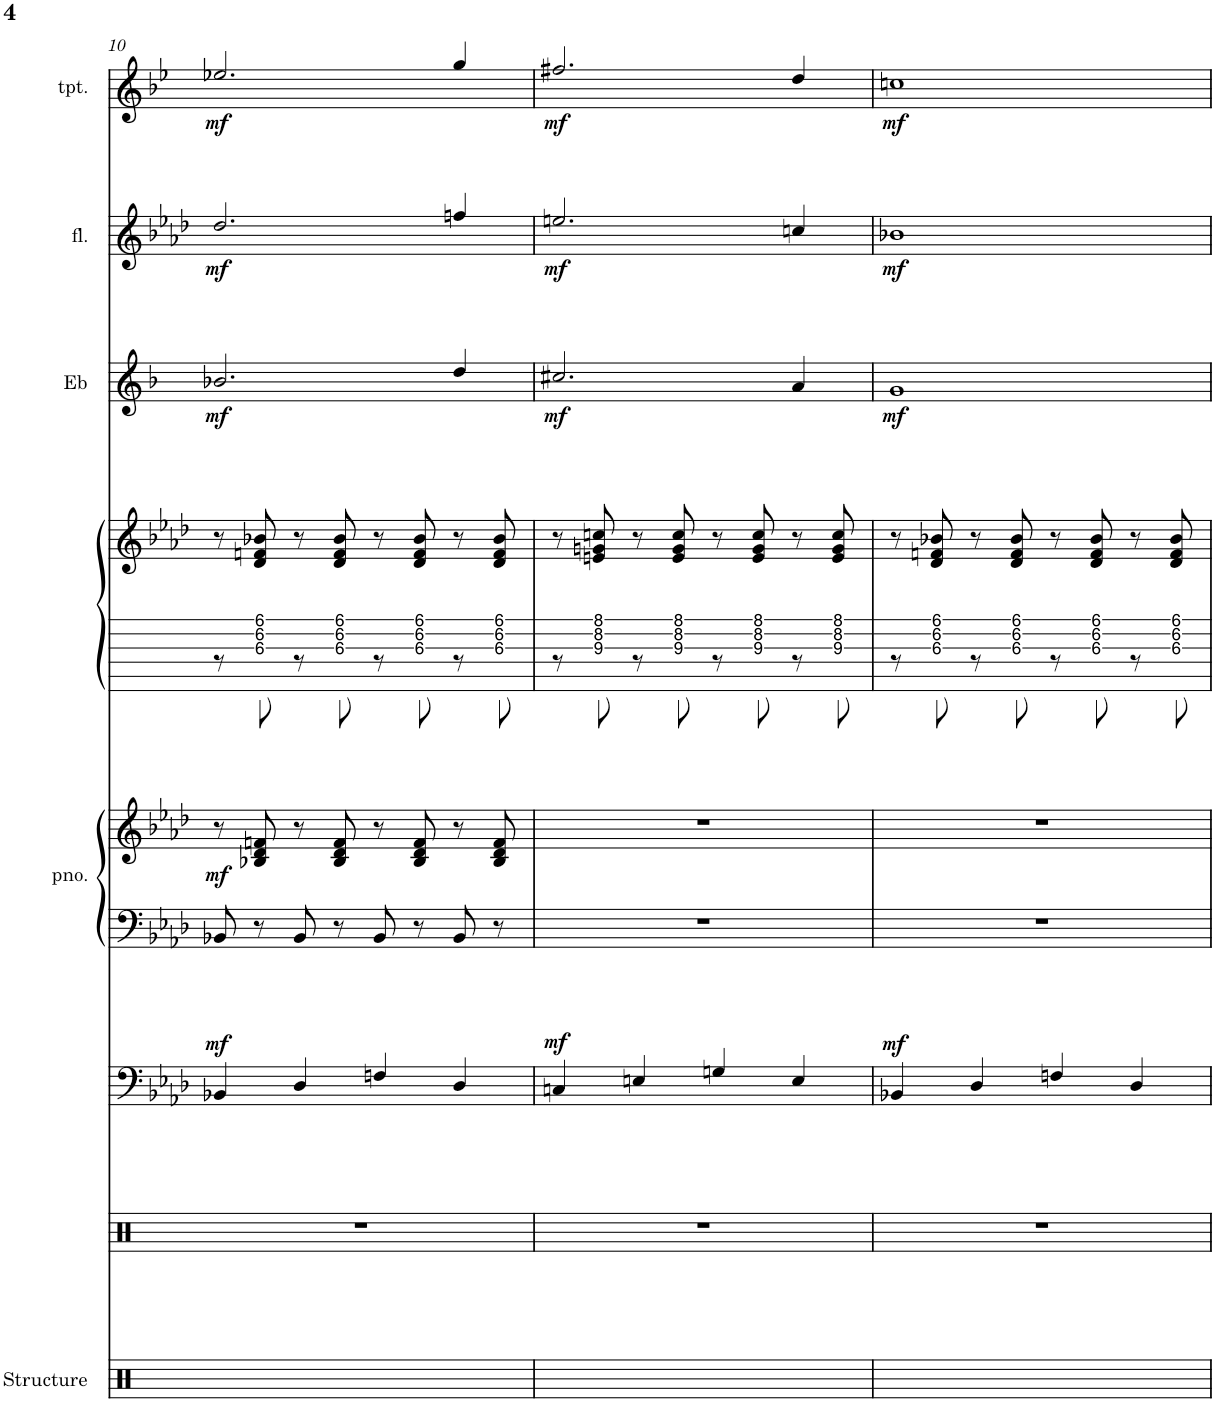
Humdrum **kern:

**kern	**kern	**kern	**dynam	**kern	**kern	**dynam	**kern	**kern	**kern	**dynam	**kern	**dynam	**kern	**dynam
*part8	*part7	*part6	*part6	*part5	*part5	*part5	*part4	*part4	*part3	*part3	*part2	*part2	*part1	*part1
*staff10	*staff9	*staff8	*staff8	*staff7	*staff6	*staff6/7	*staff5	*staff4	*staff3	*staff3	*staff2	*staff2	*staff1	*staff1
*I"Structure	*I"Drumset	*I"Bass	*	*I"Piano	*	*	*I"Rhythmn	*	*I"Sax Alto	*	*I"Flute	*	*I"Trompette	*
*I'Structure	*	*	*	*I'pno.	*	*	*	*	*	*	*I'fl.	*	*I'tpt.	*
!!LO:PB:g=z
*clefX	*clefX	*clefF4	*	*clefF4	*clefG2	*	*	*clefG2	*clefG2	*	*clefG2	*	*clefG2	*
*	*	*Trd7c12	*	*	*	*	*	*	*Trd4c9	*	*	*	*Trd1c2	*
*k[b-e-a-d-]	*k[b-e-a-d-]	*k[b-e-a-d-]	*	*k[b-e-a-d-]	*k[b-e-a-d-]	*	*k[b-e-a-d-]	*k[b-e-a-d-]	*k[b-]	*	*k[b-e-a-d-]	*	*k[b-e-]	*
*f:	*f:	*f:	*	*f:	*f:	*	*f:	*f:	*d:	*	*f:	*	*g:	*
*M4/4	*M4/4	*M4/4	*	*M4/4	*M4/4	*	*M4/4	*M4/4	*M4/4	*	*M4/4	*	*M4/4	*
=10	=10	=10	=10	=10	=10	=10	=10	=10	=10	=10	=10	=10	=10	=10
!	!	!	!LO:DY:a	!	!	!LO:DY:b	!	!	!	!LO:DY:b	!	!LO:DY:b	!	!LO:DY:b
1ryy	1r	4BB-X/	mf	8BB-X/	8r	mf	8r	8r	2.b-X/	mf	2.dd-/	mf	2.ee-X/	mf
.	.	.	.	8r	8B-X/ 8d-/ 8fn/	.	8d-\ 8fn\ 8b-X\	8d-/ 8fn/ 8b-X/	.	.	.	.	.	.
.	.	4D-/	.	8BB-/	8r	.	8r	8r	.	.	.	.	.	.
.	.	.	.	8r	8B-/ 8d-/ 8f/	.	8d-\ 8f\ 8b-\	8d-/ 8f/ 8b-/	.	.	.	.	.	.
.	.	4Fn/	.	8BB-/	8r	.	8r	8r	.	.	.	.	.	.
.	.	.	.	8r	8B-/ 8d-/ 8f/	.	8d-\ 8f\ 8b-\	8d-/ 8f/ 8b-/	.	.	.	.	.	.
.	.	4D-/	.	8BB-/	8r	.	8r	8r	4dd/	.	4ffn/	.	4gg/	.
.	.	.	.	8r	8B-/ 8d-/ 8f/	.	8d-\ 8f\ 8b-\	8d-/ 8f/ 8b-/	.	.	.	.	.	.
=11	=11	=11	=11	=11	=11	=11	=11	=11	=11	=11	=11	=11	=11	=11
!	!	!	!LO:DY:a	!	!	!	!	!	!	!LO:DY:b	!	!LO:DY:b	!	!LO:DY:b
1ryy	1r	4Cn/	mf	1r	1r	.	8r	8r	2.cc#X/	mf	2.een/	mf	2.ff#X/	mf
.	.	.	.	.	.	.	8e\ 8gn\ 8ccn\	8en/ 8gn/ 8ccn/	.	.	.	.	.	.
.	.	4En/	.	.	.	.	8r	8r	.	.	.	.	.	.
.	.	.	.	.	.	.	8e\ 8g\ 8cc\	8e/ 8g/ 8cc/	.	.	.	.	.	.
.	.	4Gn/	.	.	.	.	8r	8r	.	.	.	.	.	.
.	.	.	.	.	.	.	8e\ 8g\ 8cc\	8e/ 8g/ 8cc/	.	.	.	.	.	.
.	.	4E/	.	.	.	.	8r	8r	4a/	.	4ccn/	.	4dd/	.
.	.	.	.	.	.	.	8e\ 8g\ 8cc\	8e/ 8g/ 8cc/	.	.	.	.	.	.
=12	=12	=12	=12	=12	=12	=12	=12	=12	=12	=12	=12	=12	=12	=12
!	!	!	!LO:DY:a	!	!	!	!	!	!	!LO:DY:b	!	!LO:DY:b	!	!LO:DY:b
1ryy	1r	4BB-X/	mf	1r	1r	.	8r	8r	1g	mf	1b-X	mf	1ccn	mf
.	.	.	.	.	.	.	8d-\ 8fn\ 8b-X\	8d-/ 8fn/ 8b-X/	.	.	.	.	.	.
.	.	4D-/	.	.	.	.	8r	8r	.	.	.	.	.	.
.	.	.	.	.	.	.	8d-\ 8f\ 8b-\	8d-/ 8f/ 8b-/	.	.	.	.	.	.
.	.	4Fn/	.	.	.	.	8r	8r	.	.	.	.	.	.
.	.	.	.	.	.	.	8d-\ 8f\ 8b-\	8d-/ 8f/ 8b-/	.	.	.	.	.	.
.	.	4D-/	.	.	.	.	8r	8r	.	.	.	.	.	.
.	.	.	.	.	.	.	8d-\ 8f\ 8b-\	8d-/ 8f/ 8b-/	.	.	.	.	.	.
=	=	=	=	=	=	=	=	=	=	=	=	=	=	=
*-	*-	*-	*-	*-	*-	*-	*-	*-	*-	*-	*-	*-	*-	*-
